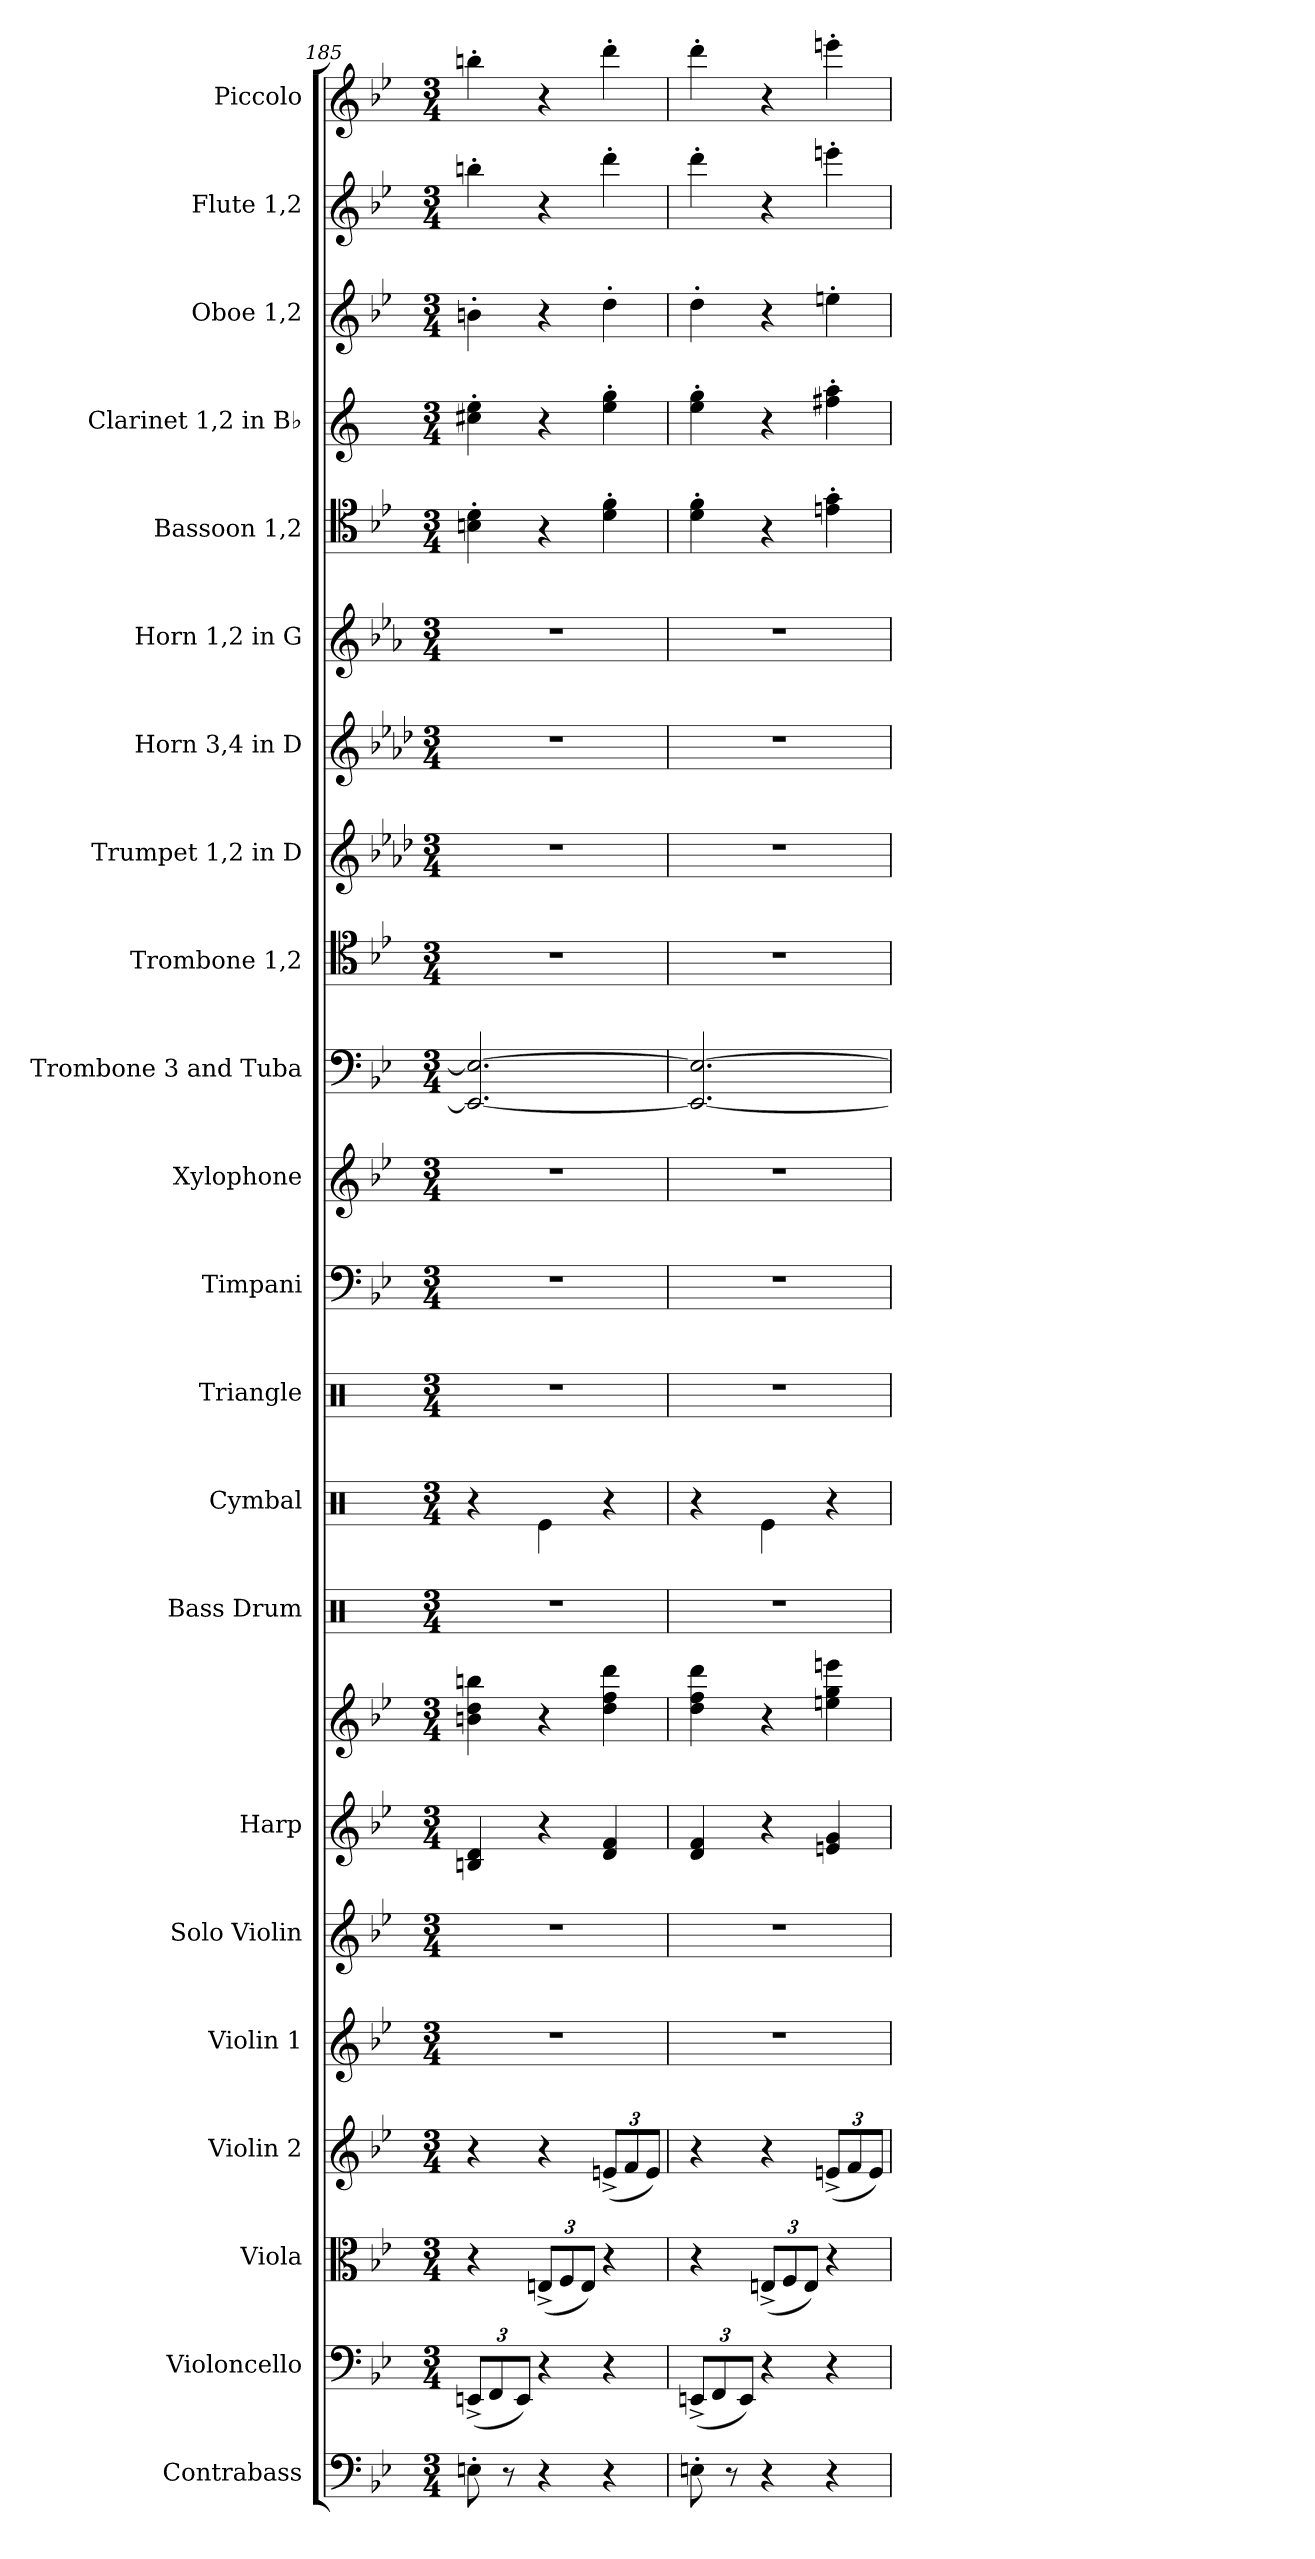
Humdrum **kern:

**kern	**kern	**kern	**kern	**kern	**kern	**kern	**kern	**kern	**kern	**kern	**kern	**kern	**kern	**kern	**kern	**kern	**kern	**kern	**kern	**kern	**kern	**kern
*part22	*part21	*part20	*part19	*part18	*part17	*part16	*part16	*part15	*part14	*part13	*part12	*part11	*part10	*part9	*part8	*part7	*part6	*part5	*part4	*part3	*part2	*part1
*staff23	*staff22	*staff21	*staff20	*staff19	*staff18	*staff17	*staff16	*staff15	*staff14	*staff13	*staff12	*staff11	*staff10	*staff9	*staff8	*staff7	*staff6	*staff5	*staff4	*staff3	*staff2	*staff1
*I"Contrabass	*I"Violoncello	*I"Viola	*I"Violin 2	*I"Violin 1	*I"Solo Violin	*I"Harp	*	*I"Bass Drum	*I"Cymbal	*I"Triangle	*I"Timpani	*I"Xylophone	*I"Trombone 3 and Tuba	*I"Trombone 1,2	*I"Trumpet 1,2 in D	*I"Horn 3,4 in D	*I"Horn 1,2 in G	*I"Bassoon 1,2	*I"Clarinet 1,2 in B♭	*I"Oboe 1,2	*I"Flute 1,2	*I"Piccolo
*I'Cb.	*I'Vc.	*I'Vla.	*I'Vln. 2	*I'Vln. 1	*I'Solo Vln.	*I'Hrp.	*	*I'B.D	*I'Cym.	*I'Trgl.	*I'Timp.	*I'Xyl.	*I'Tbn. 3 and Tba.	*I'Tbn. 1,2	*I'Tpt. 1,2 in D	*I'Hn. 3,4 in D	*I'Hn. 1,2 in G	*I'Bsn. 1,2	*I'Cl. 1,2 in B♭	*I'Ob. 1,2	*I'Fl. 1,2	*I'Picc.
!!LO:PB:g=z
*clefF4	*clefF4	*clefC3	*clefG2	*clefG2	*clefG2	*clefG2	*clefG2	*clefX	*clefX	*clefX	*clefF4	*clefG2	*clefF4	*clefC4	*clefG2	*clefG2	*clefG2	*clefC4	*clefG2	*clefG2	*clefG2	*clefG2
*ITrd7c12	*	*	*	*	*	*	*	*	*	*	*	*ITrd-7c-12	*	*	*ITrd-1c-2	*ITrd6c10	*ITrd3c5	*	*ITrd1c2	*	*	*ITrd-7c-12
*k[b-e-]	*k[b-e-]	*k[b-e-]	*k[b-e-]	*k[b-e-]	*k[b-e-]	*k[b-e-]	*k[b-e-]	*k[]	*k[]	*k[]	*k[b-e-]	*k[b-e-]	*k[b-e-]	*k[b-e-]	*k[b-e-]	*k[b-e-]	*k[b-e-]	*k[b-e-]	*k[b-e-]	*k[b-e-]	*k[b-e-]	*k[b-e-]
*M3/4	*M3/4	*M3/4	*M3/4	*M3/4	*M3/4	*M3/4	*M3/4	*M3/4	*M3/4	*M3/4	*M3/4	*M3/4	*M3/4	*M3/4	*M3/4	*M3/4	*M3/4	*M3/4	*M3/4	*M3/4	*M3/4	*M3/4
*	*Xbrackettup	*	*	*	*	*	*	*	*	*	*	*	*	*	*	*	*	*	*	*	*	*
=185	=185	=185	=185	=185	=185	=185	=185	=185	=185	=185	=185	=185	=185	=185	=185	=185	=185	=185	=185	=185	=185	=185
8EEn'\	(<12EEn^/L	4r	4r	2.r	2.r	4Bn/ 4d/	4bn\ 4dd\ 4bbn\	2.r	4r	2.r	2.r	2.r	2.EEn/_ 2.En/_	2.r	2.r	2.r	2.r	4Bn\' 4d\'	4bn\' 4dd\'	4bn'\	4bbn'\	4bbbn'\
.	12FF/	.	.	.	.	.	.	.	.	.	.	.	.	.	.	.	.	.	.	.	.	.
8r	.	.	.	.	.	.	.	.	.	.	.	.	.	.	.	.	.	.	.	.	.	.
.	12EE/J)	.	.	.	.	.	.	.	.	.	.	.	.	.	.	.	.	.	.	.	.	.
*	*	*Xbrackettup	*	*	*	*	*	*	*	*	*	*	*	*	*	*	*	*	*	*	*	*
4r	4r	(<12En^/L	4r	.	.	4r	4r	.	4Re\	.	.	.	.	.	.	.	.	4r	4r	4r	4r	4r
.	.	12F/	.	.	.	.	.	.	.	.	.	.	.	.	.	.	.	.	.	.	.	.
.	.	12E/J)	.	.	.	.	.	.	.	.	.	.	.	.	.	.	.	.	.	.	.	.
*	*	*	*Xbrackettup	*	*	*	*	*	*	*	*	*	*	*	*	*	*	*	*	*	*	*
4r	4r	4r	(<12en^/L	.	.	4d/ 4f/	4dd\ 4ff\ 4ddd\	.	4r	.	.	.	.	.	.	.	.	4d\' 4f\'	4dd\' 4ff\'	4dd'\	4ddd'\	4dddd'\
.	.	.	12f/	.	.	.	.	.	.	.	.	.	.	.	.	.	.	.	.	.	.	.
.	.	.	12e/J)	.	.	.	.	.	.	.	.	.	.	.	.	.	.	.	.	.	.	.
=186	=186	=186	=186	=186	=186	=186	=186	=186	=186	=186	=186	=186	=186	=186	=186	=186	=186	=186	=186	=186	=186	=186
8EEn'\	(<12EEn^/L	4r	4r	2.r	2.r	4d/ 4f/	4dd\ 4ff\ 4ddd\	2.r	4r	2.r	2.r	2.r	2.EE/_ 2.E/_	2.r	2.r	2.r	2.r	4d\' 4f\'	4dd\' 4ff\'	4dd'\	4ddd'\	4dddd'\
.	12FF/	.	.	.	.	.	.	.	.	.	.	.	.	.	.	.	.	.	.	.	.	.
8r	.	.	.	.	.	.	.	.	.	.	.	.	.	.	.	.	.	.	.	.	.	.
.	12EE/J)	.	.	.	.	.	.	.	.	.	.	.	.	.	.	.	.	.	.	.	.	.
4r	4r	(<12En^/L	4r	.	.	4r	4r	.	4Re\	.	.	.	.	.	.	.	.	4r	4r	4r	4r	4r
.	.	12F/	.	.	.	.	.	.	.	.	.	.	.	.	.	.	.	.	.	.	.	.
.	.	12E/J)	.	.	.	.	.	.	.	.	.	.	.	.	.	.	.	.	.	.	.	.
4r	4r	4r	(<12en^/L	.	.	4en/ 4g/	4een\ 4gg\ 4eeen\	.	4r	.	.	.	.	.	.	.	.	4en\' 4g\'	4een\' 4gg\'	4een'\	4eeen'\	4eeeen'\
.	.	.	12f/	.	.	.	.	.	.	.	.	.	.	.	.	.	.	.	.	.	.	.
.	.	.	12e/J)	.	.	.	.	.	.	.	.	.	.	.	.	.	.	.	.	.	.	.
=	=	=	=	=	=	=	=	=	=	=	=	=	=	=	=	=	=	=	=	=	=	=
*-	*-	*-	*-	*-	*-	*-	*-	*-	*-	*-	*-	*-	*-	*-	*-	*-	*-	*-	*-	*-	*-	*-
